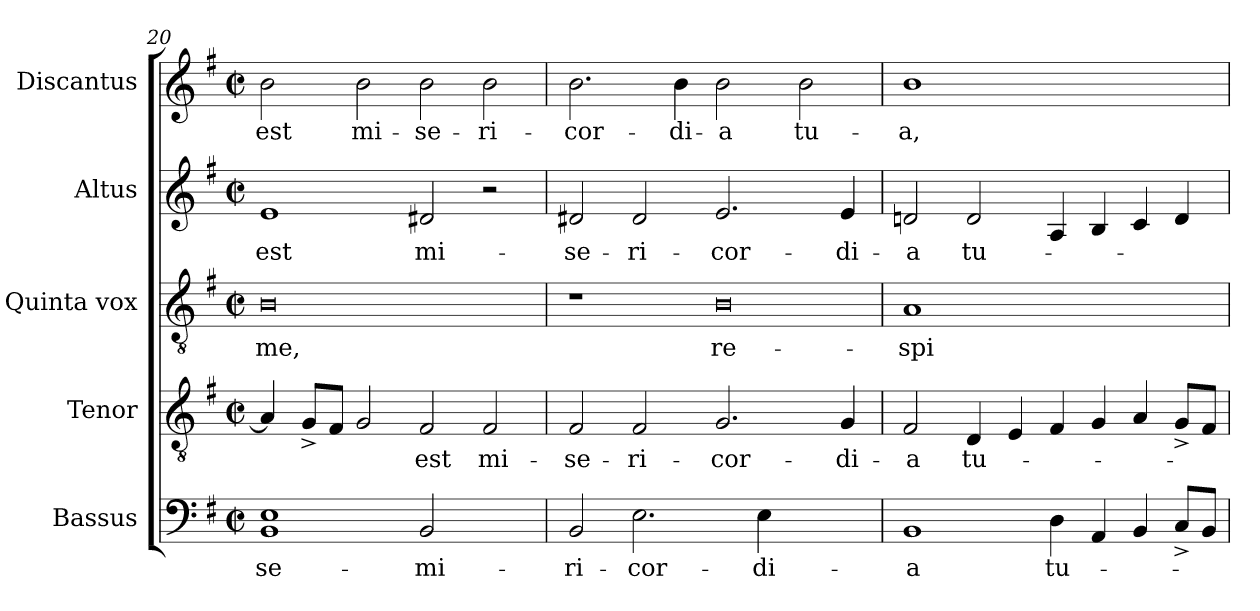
**kern	**text	**kern	**text	**kern	**text	**kern	**text	**kern	**text
*part5	*part5	*part4	*part4	*part3	*part3	*part2	*part2	*part1	*part1
*staff5	*staff5	*staff4	*staff4	*staff3	*staff3	*staff2	*staff2	*staff1	*staff1
*I"Bassus	*	*I"Tenor	*	*I"Quinta vox	*	*I"Altus	*	*I"Discantus	*
!!LO:LB:g=z
*clefF4	*	*clefGv2	*	*clefGv2	*	*clefG2	*	*clefG2	*
*k[f#]	*	*k[f#]	*	*k[f#]	*	*k[f#]	*	*k[f#]	*
*G:	*	*G:	*	*G:	*	*G:	*	*G:	*
*M2/2	*	*M2/2	*	*M2/2	*	*M2/2	*	*M2/2	*
*met(c|)	*	*met(c|)	*	*met(c|)	*	*met(c|)	*	*met(c|)	*
=20	=20	=20	=20	=20	=20	=20	=20	=20	=20
!	!LO:LY:b:cj	!	!	!LO:N:vis=0	!LO:LY:b:cj	!	!LO:LY:b:cj	!	!LO:LY:b:cj
1E 1BB	se-	4A/]	.	1B	me,	1e	est	2b\	est
.	.	8G^>/L	.	.	.	.	.	.	.
.	.	8F#/J	.	.	.	.	.	.	.
!	!	!	!	!	!	!	!	!	!LO:LY:b:cj
.	.	2G/	.	.	.	.	.	2b\	mi-
!	!LO:LY:b:cj	!	!LO:LY:b:cj	!	!	!	!LO:LY:b:cj	!	!LO:LY:b:cj
2BB/	-mi-	2F#/	est	1ryy	.	2d#X/	mi-	2b\	-se-
!	!	!	!LO:LY:b:cj	!	!	!	!	!	!LO:LY:b:cj
2ryy	.	2F#/	mi-	.	.	2r	.	2b\	-ri-
=21	=21	=21	=21	=21	=21	=21	=21	=21	=21
!	!LO:LY:b:cj	!	!LO:LY:b:cj	!	!	!	!LO:LY:b:cj	!	!LO:LY:b:cj
2BB/	-ri-	2F#/	-se-	1r	.	2d#X/	-se-	2.b\	-cor-
!	!LO:LY:b:cj	!	!LO:LY:b:cj	!	!	!	!LO:LY:b:cj	!	!
2.E\	-cor-	2F#/	-ri-	.	.	2d#/	-ri-	.	.
!	!	!	!	!	!	!	!	!	!LO:LY:b:cj
.	.	.	.	.	.	.	.	4b\	-di-
!	!	!	!LO:LY:b:cj	!LO:N:vis=0	!LO:LY:b:cj	!	!LO:LY:b:cj	!	!LO:LY:b:cj
.	.	2.G/	-cor-	1B	re-	2.e/	-cor-	2b\	-a
!	!LO:LY:b:cj	!	!	!	!	!	!	!	!
4E\	-di-	.	.	.	.	.	.	.	.
!	!	!	!	!	!	!	!	!	!LO:LY:b:cj
2ryy	.	.	.	.	.	.	.	2b\	tu-
!	!	!	!LO:LY:b:cj	!	!	!	!LO:LY:b:cj	!	!
.	.	4G/	-di-	.	.	4e/	-di-	.	.
=22	=22	=22	=22	=22	=22	=22	=22	=22	=22
!	!LO:LY:b:cj	!	!LO:LY:b:cj	!	!LO:LY:b:cj	!	!LO:LY:b:cj	!	!LO:LY:b:cj
1BB	-a	2F#/	-a	1A	-spi-	2dn/	-a	1b	-a,
!	!	!	!LO:LY:b:cj	!	!	!	!LO:LY:b:cj	!	!
.	.	4D/	tu-	.	.	2d/	tu-	.	.
.	.	4E/	.	.	.	.	.	.	.
!	!LO:LY:b:cj	!	!	!	!	!	!	!	!
4D\	tu-	4F#/	.	1ryy	.	4A/	.	1ryy	.
4AA/	.	4G/	.	.	.	4B/	.	.	.
4BB/	.	4A/	.	.	.	4c/	.	.	.
8C^>/L	.	8G^>/L	.	.	.	4d/	.	.	.
8BB/J	.	8F#/J	.	.	.	.	.	.	.
=	=	=	=	=	=	=	=	=	=
*-	*-	*-	*-	*-	*-	*-	*-	*-	*-
